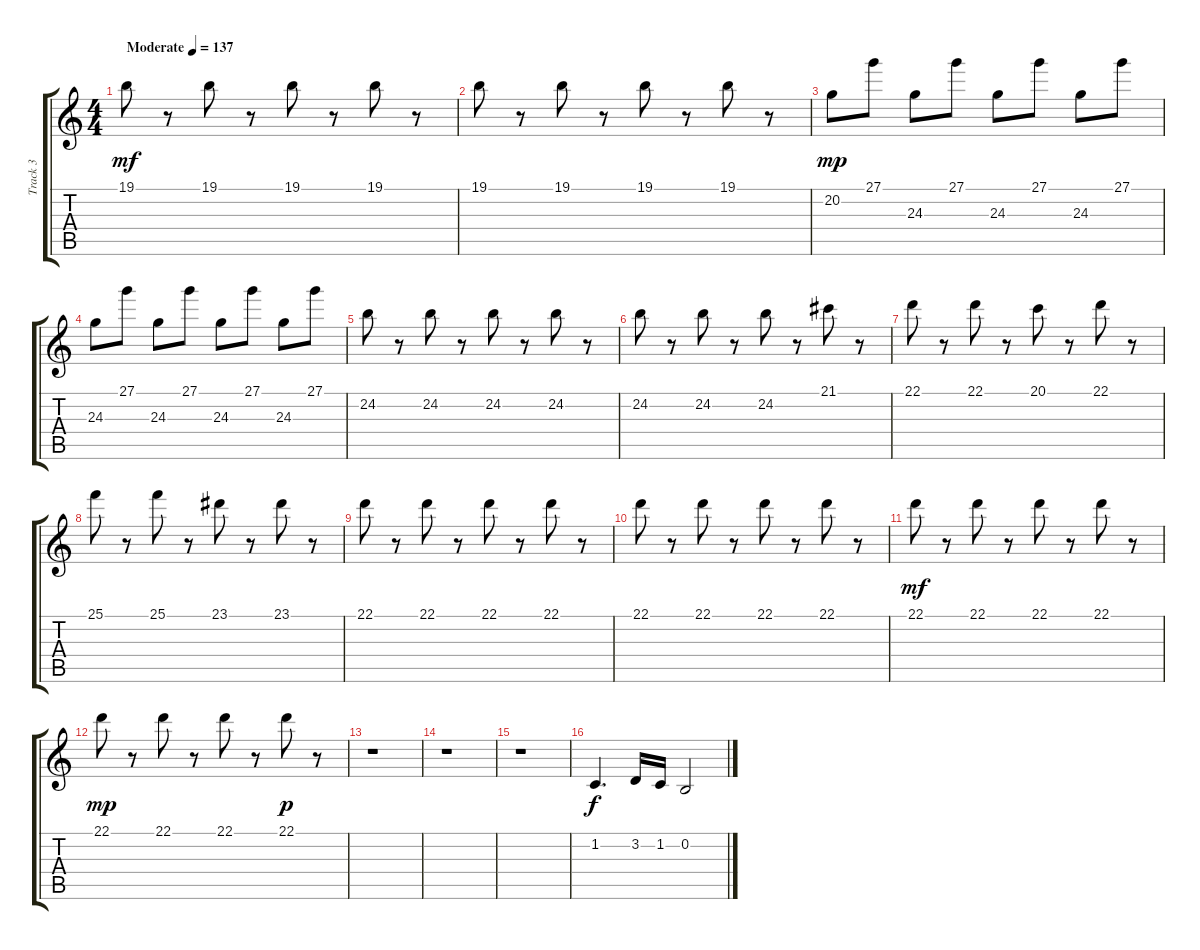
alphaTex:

\track ("Track 3" "Track 3") {instrument stringensemble1}
\staff {score tabs}
\tuning (E4 B3 G3 D3 A2 E2) {hide}
\ts (4 4)
\tempo (137 "Moderate")
\clef g2
\ks c
19.1.8{dy mf instrument vibraphone} r.8 19.1.8 r.8 19.1.8 r.8 19.1.8 r.8 |
19.1.8 r.8 19.1.8 r.8 19.1.8 r.8 19.1.8 r.8 |
20.2.8{dy mp} 27.1.8 24.3.8 27.1.8 24.3.8 27.1.8 24.3.8 27.1.8 |
24.3.8 27.1.8 24.3.8 27.1.8 24.3.8 27.1.8 24.3.8 27.1.8 |
24.2.8 r.8 24.2.8 r.8 24.2.8 r.8 24.2.8 r.8 |
24.2.8 r.8 24.2.8 r.8 24.2.8 r.8 21.1.8 r.8 |
22.1.8 r.8 22.1.8 r.8 20.1.8 r.8 22.1.8 r.8 |
25.1.8 r.8 25.1.8 r.8 23.1.8 r.8 23.1.8 r.8 |
22.1.8 r.8 22.1.8 r.8 22.1.8 r.8 22.1.8 r.8 |
22.1.8 r.8 22.1.8 r.8 22.1.8 r.8 22.1.8 r.8 |
22.1.8{dy mf} r.8 22.1.8 r.8 22.1.8 r.8 22.1.8 r.8 |
22.1.8{dy mp} r.8 22.1.8 r.8 22.1.8 r.8 22.1.8{dy p} r.8 |
r.1 |
r.1 |
r.1 |
1.2.4{d dy f instrument stringensemble1} 3.2.16 1.2.16 0.2.2
